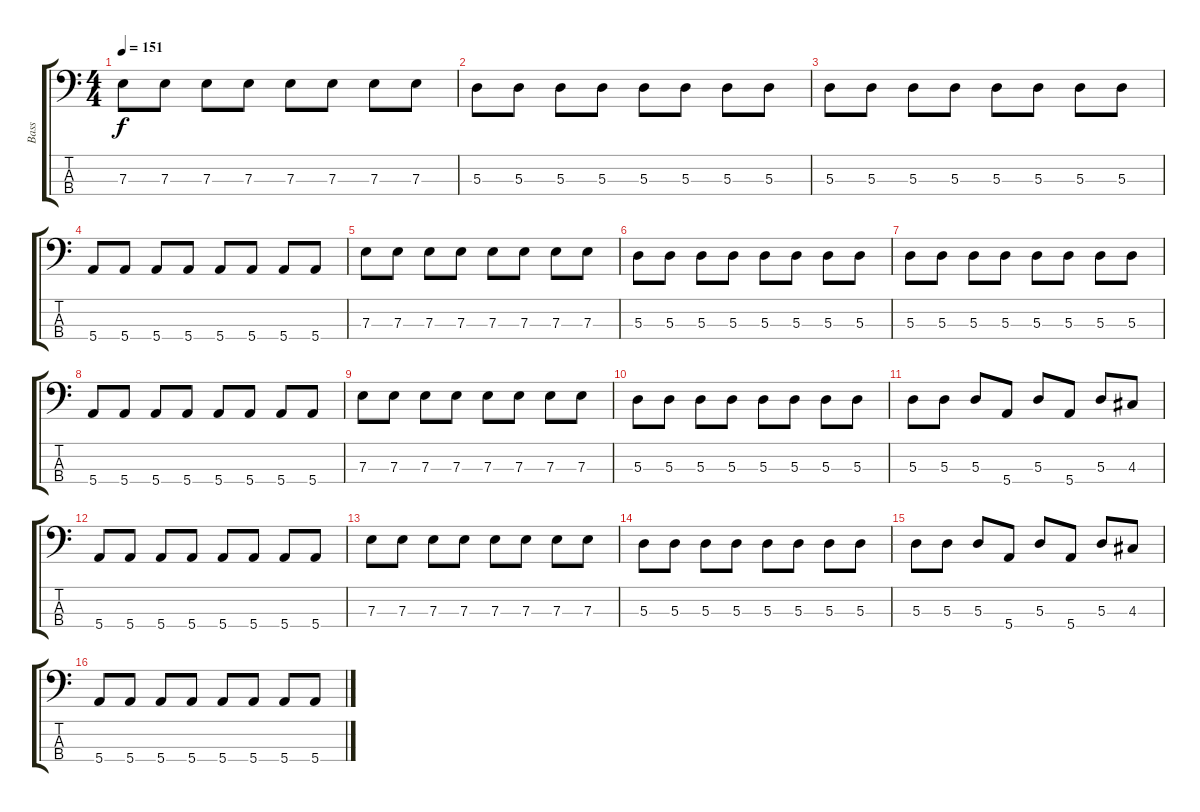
\track ("Bass" "Bass") {instrument electricbasspick}
\staff {score tabs}
\tuning (G2 D2 A1 E1) {hide}
\ts (4 4)
\tempo 151
\clef f4
\ks c
7.3.8{dy f} 7.3.8 7.3.8 7.3.8 7.3.8 7.3.8 7.3.8 7.3.8 |
5.3.8 5.3.8 5.3.8 5.3.8 5.3.8 5.3.8 5.3.8 5.3.8 |
5.3.8 5.3.8 5.3.8 5.3.8 5.3.8 5.3.8 5.3.8 5.3.8 |
5.4.8 5.4.8 5.4.8 5.4.8 5.4.8 5.4.8 5.4.8 5.4.8 |
7.3.8 7.3.8 7.3.8 7.3.8 7.3.8 7.3.8 7.3.8 7.3.8 |
5.3.8 5.3.8 5.3.8 5.3.8 5.3.8 5.3.8 5.3.8 5.3.8 |
5.3.8 5.3.8 5.3.8 5.3.8 5.3.8 5.3.8 5.3.8 5.3.8 |
5.4.8 5.4.8 5.4.8 5.4.8 5.4.8 5.4.8 5.4.8 5.4.8 |
7.3.8 7.3.8 7.3.8 7.3.8 7.3.8 7.3.8 7.3.8 7.3.8 |
5.3.8 5.3.8 5.3.8 5.3.8 5.3.8 5.3.8 5.3.8 5.3.8 |
5.3.8 5.3.8 5.3.8 5.4.8 5.3.8 5.4.8 5.3.8 4.3.8 |
5.4.8 5.4.8 5.4.8 5.4.8 5.4.8 5.4.8 5.4.8 5.4.8 |
7.3.8 7.3.8 7.3.8 7.3.8 7.3.8 7.3.8 7.3.8 7.3.8 |
5.3.8 5.3.8 5.3.8 5.3.8 5.3.8 5.3.8 5.3.8 5.3.8 |
5.3.8 5.3.8 5.3.8 5.4.8 5.3.8 5.4.8 5.3.8 4.3.8 |
5.4.8 5.4.8 5.4.8 5.4.8 5.4.8 5.4.8 5.4.8 5.4.8
